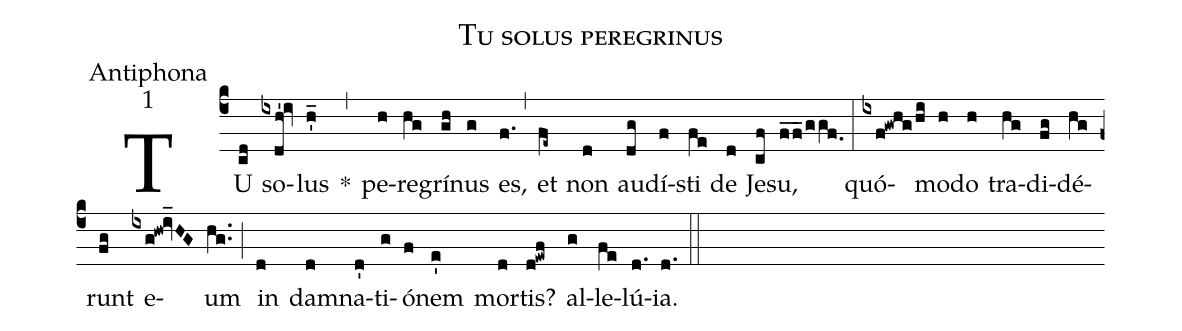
name:Tu solus peregrinus;
office-part:Antiphona;
mode:1;
%%
(c4) TU(cd) so(ixdh'!iv)lus(h'_) *(,) pe(h)re(hg)grí(gh)nus(g) es,(f.) (,) et(fe~) non(d) au(dg)dí(f)sti(fe) de(d) Je(cf)su,(f_/f_/ggf.0) (:) quó(ixf!gwhg/hi)mo(h)do(h) tra(hg)di(fg)dé(hg)runt(fg) e(ixg!hw!iv_HG)um(hg..) (;) in(d) da(d)mna(d')ti(g)ó(f)nem(e') mor(d)tis?(d!ewf) al(g)le(fe)lú(d.)ia.(d.) (::)
